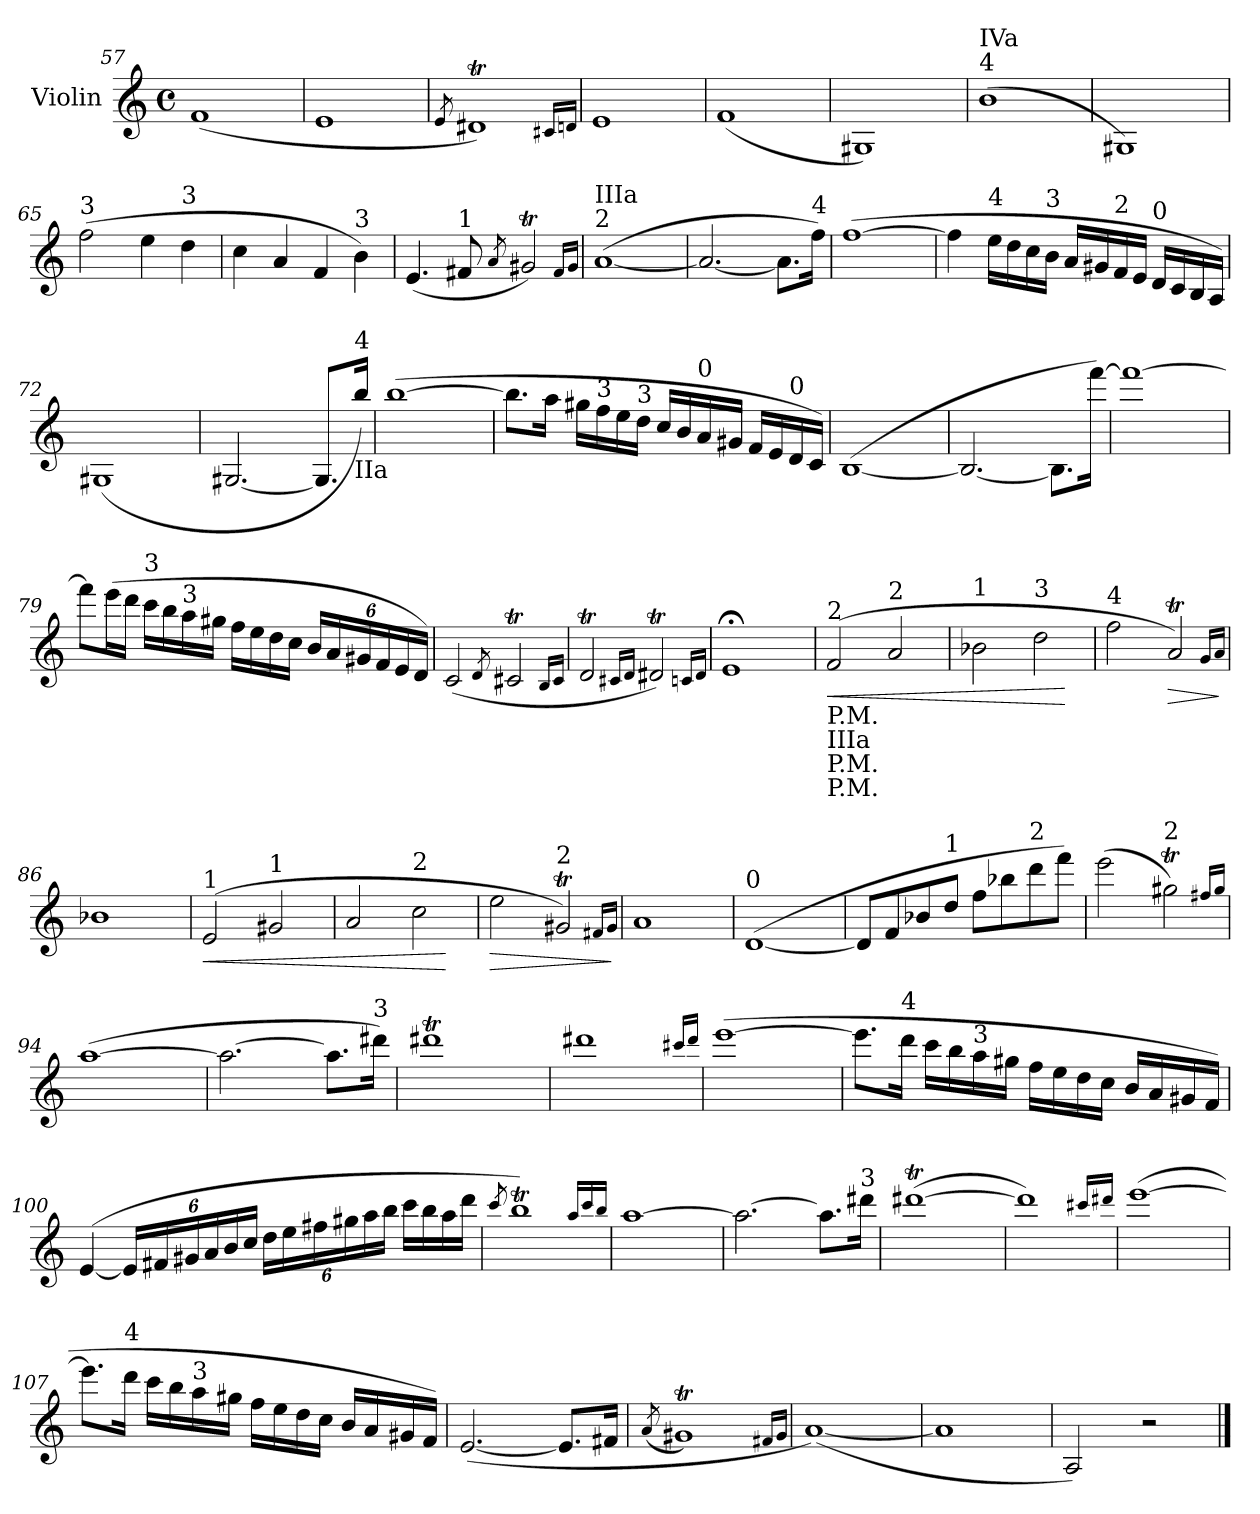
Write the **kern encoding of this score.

**kern	**dynam
*part1	*part1
*staff1	*staff1
*I"Violin	*
*I'Vln.	*
*clefG2	*
*k[]	*
*M4/4	*
*met(c)	*
=57	=57
(>1f	.
=58	=58
1e	.
=59	=59
8qe/	.
1d#Xt)	.
16qc#X/LL	.
16qdn/JJ	.
=60	=60
1e	.
=61	=61
(<1f	.
=62	=62
1G#X)	.
=63	=63
!LO:TX:a:t=4	!
!LO:TX:a:t=IVa	!
(>1b	.
=64	=64
1G#X)	.
=65	=65
!LO:TX:a:t=3	!
(>2ff\	.
4ee\	.
!LO:TX:a:t=3	!
4dd\	.
!!LO:LB:g=z
=66	=66
4cc\	.
4a/	.
4f/	.
!LO:TX:a:t=3	!
4b\)	.
=67	=67
(<4.e/	.
!LO:TX:a:t=1	!
8f#X/	.
8qa/	.
2g#Xt/)	.
16qf#/LL	.
16qg#/JJ	.
=68	=68
!LO:TX:a:t=2	!
!LO:TX:a:t=IIIa	!
(>[1a	.
=69	=69
2.a/_	.
8.a\L]	.
!LO:TX:a:t=4	!
16ff\Jk)	.
=70	=70
(>[1ff	.
=71	=71
4ff\]	.
!LO:TX:a:t=4	!
16ee\LL	.
16dd\	.
16cc\	.
!LO:TX:a:t=3	!
16b\JJ	.
16a/LL	.
16g#X/	.
!LO:TX:a:t=2	!
16f/	.
16e/JJ	.
!LO:TX:a:t=0	!
16d/LL	.
16c/	.
16B/	.
16A/JJ)	.
=72	=72
(>1G#X	.
=73	=73
[2.G#X/	.
8.G#/L]	.
!LO:TX:a:t=4	!
!LO:TX:b:t=IIa	!
16bb/Jk)	.
!!LO:LB:g=z
=74	=74
(>[1bb	.
=75	=75
8.bb\L]	.
16aa\Jk	.
16gg#X\LL	.
!LO:TX:a:t=3	!
16ff\	.
16ee\	.
!LO:TX:a:t=3	!
16dd\JJ	.
16cc/LL	.
16b/	.
!LO:TX:a:t=0	!
16a/	.
16g#X/JJ	.
16f/LL	.
16e/	.
!LO:TX:a:t=0	!
16d/	.
16c/JJ)	.
=76	=76
(>[1B	.
=77	=77
2.B/_	.
8.B\L]	.
[16fff\Jk)	.
=78	=78
1fff_	.
=79	=79
8fff\L]	.
(>16eee\L	.
16ddd\JJ	.
!LO:TX:a:t=3	!
16ccc\LL	.
16bb\	.
!LO:TX:a:t=3	!
16aa\	.
16gg#X\JJ	.
16ff\LL	.
16ee\	.
16dd\	.
16cc\JJ	.
*Xbrackettup	*
24b/LL	.
24a/	.
24g#X/	.
24f/	.
24e/	.
24d/JJ)	.
!!LO:PB:g=z
=80	=80
(>2c/	.
8qd/	.
2c#Xt/	.
16qB/LL	.
16qc#/JJ	.
=81	=81
2dT/	.
16qc#X/LL	.
16qd/JJ	.
2d#Xt/)	.
16qcn/LL	.
16qd#/JJ	.
=82	=82
1e;<	.
=83	=83
!LO:TX:a:t=2	!
!LO:TX:b:t=P.M.	!
!LO:TX:b:t=IIIa	!
!LO:TX:b:t=P.M.	!
!LO:TX:b:t=P.M.	!
!	!LO:HP:b
(>2f/	<
!LO:TX:a:t=2	!
2a/	.
=84	=84
!LO:TX:a:t=1	!
2b-X\	.
!LO:TX:a:t=3	!
2dd\	.
.	[
=85	=85
!LO:TX:a:t=4	!
2ff\	.
!	!LO:HP:b
2aT/)	>
16qg/LL	.
16qa/JJ	.
.	]
=86	=86
1b-X	.
=87	=87
!LO:TX:a:t=1	!
!	!LO:HP:b
(>2e/	<
!LO:TX:a:t=1	!
2g#X/	.
=88	=88
2a/	.
!LO:TX:a:t=2	!
2cc\	.
.	[
=89	=89
!	!LO:HP:b
2ee\	>
!LO:TX:a:t=2	!
2g#Xt/)	.
16qf#X/LL	.
16qg#/JJ	.
.	]
!!LO:LB:g=z
=90	=90
1a	.
=91	=91
!LO:TX:a:t=0	!
(>[1d	.
=92	=92
8d/L]	.
8f/	.
8b-X/	.
!LO:TX:a:t=1	!
8dd/J	.
8ff\L	.
8bb-X\	.
!LO:TX:a:t=2	!
8ddd\	.
8fff\J)	.
=93	=93
(>2eee\	.
!LO:TX:a:t=2	!
2gg#Xt\)	.
16qff#X/LL	.
16qgg#/JJ	.
=94	=94
(>[1aa	.
=95	=95
2.aa\_	.
8.aa\L]	.
!LO:TX:a:t=3	!
16ddd#X\Jk)	.
=96	=96
1ddd#Xt	.
=97	=97
1ddd#XTTT	.
16qccc#X/LL	.
16qddd#/JJ	.
!!LO:LB:g=z
=98	=98
(>[1eee	.
=99	=99
8.eee\L]	.
!LO:TX:a:t=4	!
16ddd\Jk	.
16ccc\LL	.
16bb\	.
!LO:TX:a:t=3	!
16aa\	.
16gg#X\JJ	.
16ff\LL	.
16ee\	.
16dd\	.
16cc\JJ	.
16b/LL	.
16a/	.
16g#X/	.
16f/JJ)	.
=100	=100
(>[4e/	.
24e/LL]	.
24f#X/	.
24g#X/	.
24a/	.
24b/	.
24cc/JJ	.
24dd\LL	.
24ee\	.
24ff#X\	.
24gg#X\	.
24aa\	.
24bb\JJ	.
16ccc\LL	.
16bb\	.
16aa\	.
16ddd\JJ	.
=101	=101
8qccc/	.
1bbt)	.
16qaa/LL	.
16qccc/	.
16qbb/JJ	.
=102	=102
[1aa	.
=103	=103
2.aa\_	.
8.aa\L]	.
!LO:TX:a:t=3	!
16ddd#X\Jk	.
!!LO:LB:g=z
=104	=104
(<[1ddd#Xt	.
=105	=105
1ddd#TTT])	.
16qccc#X/LL	.
16qddd#X/JJ	.
=106	=106
(>[1eee	.
=107	=107
8.eee\L]	.
!LO:TX:a:t=4	!
16ddd\Jk	.
16ccc\LL	.
16bb\	.
!LO:TX:a:t=3	!
16aa\	.
16gg#X\JJ	.
16ff\LL	.
16ee\	.
16dd\	.
16cc\JJ	.
16b/LL	.
16a/	.
16g#X/	.
16f/JJ)	.
=108	=108
(<[2.e/	.
8.e/L]	.
16f#X/Jk	.
=109	=109
(<8qa/	.
1g#Xt)	.
16qf#X/LL	.
16qg#/JJ	.
=110	=110
(>[1a)	.
=111	=111
1a]	.
=112	=112
2A/)	.
2r	.
==	==
*-	*-
